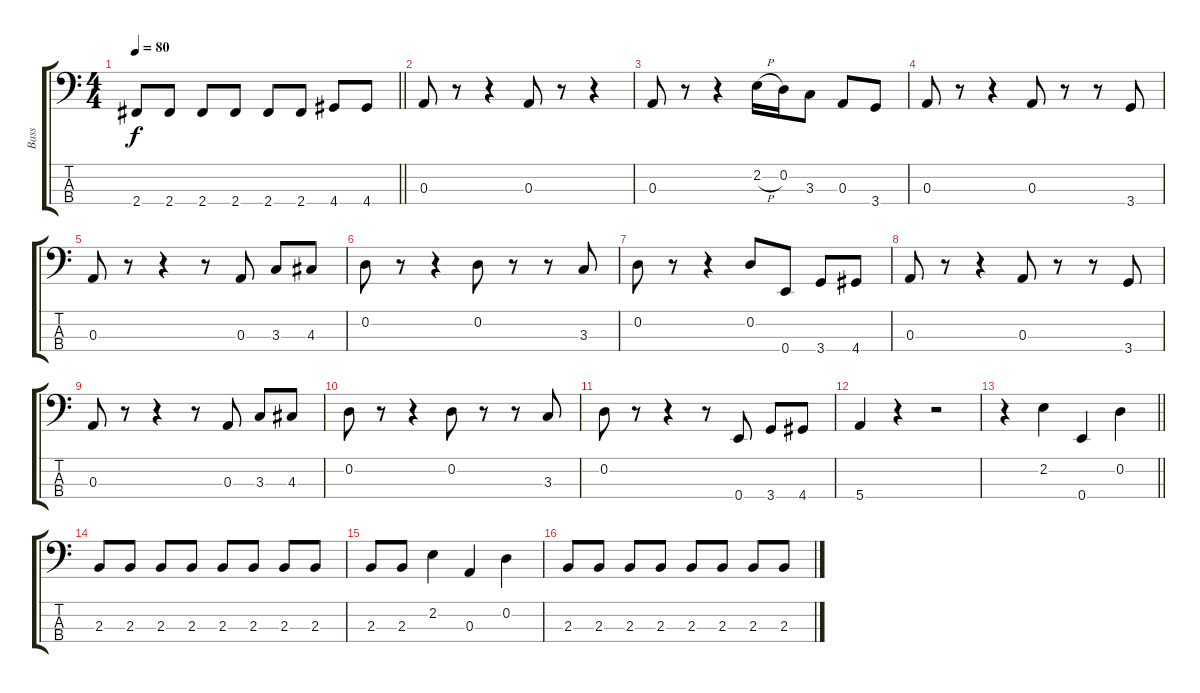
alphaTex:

\track ("Bass" "Bass") {instrument acousticguitarnylon}
\staff {score tabs}
\tuning (G2 D2 A1 E1) {hide}
\ts (4 4)
\tempo 80
\clef f4
\barLineRight lightlight
\ks c
2.4.8{dy f} 2.4.8 2.4.8 2.4.8 2.4.8 2.4.8 4.4.8 4.4.8 |
0.3.8 r.8 r.4 0.3.8 r.8 r.4 |
0.3.8 r.8 r.4 2.2{h}.16 0.2.16 3.3.8 0.3.8 3.4.8 |
0.3.8 r.8 r.4 0.3.8 r.8 r.8 3.4.8 |
0.3.8 r.8 r.4 r.8 0.3.8 3.3.8 4.3.8 |
0.2.8 r.8 r.4 0.2.8 r.8 r.8 3.3.8 |
0.2.8 r.8 r.4 0.2.8 0.4.8 3.4.8 4.4.8 |
0.3.8 r.8 r.4 0.3.8 r.8 r.8 3.4.8 |
0.3.8 r.8 r.4 r.8 0.3.8 3.3.8 4.3.8 |
0.2.8 r.8 r.4 0.2.8 r.8 r.8 3.3.8 |
0.2.8 r.8 r.4 r.8 0.4.8 3.4.8 4.4.8 |
5.4.4 r.4 r.2 |
\barLineRight lightlight
r.4 2.2.4 0.4.4 0.2.4 |
2.3.8 2.3.8 2.3.8 2.3.8 2.3.8 2.3.8 2.3.8 2.3.8 |
2.3.8 2.3.8 2.2.4 0.3.4 0.2.4 |
2.3.8 2.3.8 2.3.8 2.3.8 2.3.8 2.3.8 2.3.8 2.3.8
